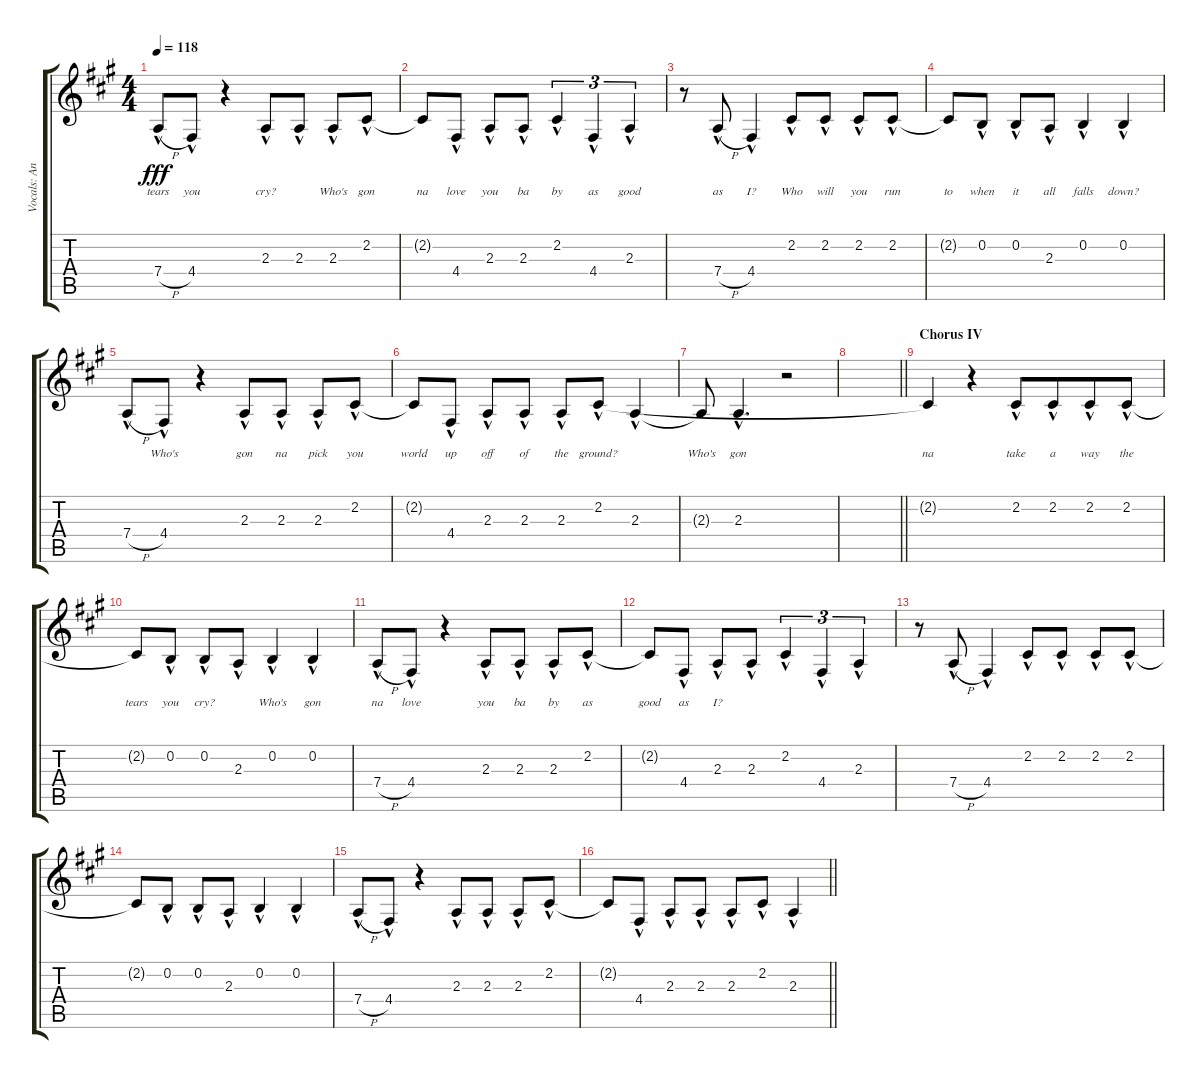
\track ("Vocals: Ann" "Vocals: An") {instrument lead2sawtooth}
\staff {score tabs}
\tuning (E4 B3 G3 D3 A2 E2) {hide}
\ts (4 4)
\tempo 118
\clef g2
\ks a
7.4{h hac}.8{lyrics (0 "tears") lyrics (1 "") lyrics (2 "") lyrics (3 "") lyrics (4 "") dy fff} 4.4{hac}.8{lyrics (0 "you") lyrics (1 "") lyrics (2 "") lyrics (3 "") lyrics (4 "")} r.4 2.3{hac}.8{lyrics (0 "cry?") lyrics (1 "") lyrics (2 "") lyrics (3 "") lyrics (4 "")} 2.3{hac}.8{lyrics (0 "") lyrics (1 "") lyrics (2 "") lyrics (3 "") lyrics (4 "")} 2.3{hac}.8{lyrics (0 "Who's") lyrics (1 "") lyrics (2 "") lyrics (3 "") lyrics (4 "")} 2.2{hac}.8{lyrics (0 "gon") lyrics (1 "") lyrics (2 "") lyrics (3 "") lyrics (4 "")} |
2.2{t}.8{lyrics (0 "na") lyrics (1 "") lyrics (2 "") lyrics (3 "") lyrics (4 "")} 4.4{hac}.8{lyrics (0 "love") lyrics (1 "") lyrics (2 "") lyrics (3 "") lyrics (4 "")} 2.3{hac}.8{lyrics (0 "you") lyrics (1 "") lyrics (2 "") lyrics (3 "") lyrics (4 "")} 2.3{hac}.8{lyrics (0 "ba") lyrics (1 "") lyrics (2 "") lyrics (3 "") lyrics (4 "")} 2.2{hac}.4{tu (3 2) lyrics (0 "by") lyrics (1 "") lyrics (2 "") lyrics (3 "") lyrics (4 "")} 4.4{hac}.4{tu (3 2) lyrics (0 "as") lyrics (1 "") lyrics (2 "") lyrics (3 "") lyrics (4 "")} 2.3{hac}.4{tu (3 2) lyrics (0 "good") lyrics (1 "") lyrics (2 "") lyrics (3 "") lyrics (4 "")} |
r.8 7.4{h hac}.8{lyrics (0 "as") lyrics (1 "") lyrics (2 "") lyrics (3 "") lyrics (4 "")} 4.4{hac}.4{lyrics (0 "I?") lyrics (1 "") lyrics (2 "") lyrics (3 "") lyrics (4 "")} 2.2{hac}.8{lyrics (0 "Who") lyrics (1 "") lyrics (2 "") lyrics (3 "") lyrics (4 "")} 2.2{hac}.8{lyrics (0 "will") lyrics (1 "") lyrics (2 "") lyrics (3 "") lyrics (4 "")} 2.2{hac}.8{lyrics (0 "you") lyrics (1 "") lyrics (2 "") lyrics (3 "") lyrics (4 "")} 2.2{hac}.8{lyrics (0 "run") lyrics (1 "") lyrics (2 "") lyrics (3 "") lyrics (4 "")} |
2.2{t}.8{lyrics (0 "to") lyrics (1 "") lyrics (2 "") lyrics (3 "") lyrics (4 "")} 0.2{hac}.8{lyrics (0 "when") lyrics (1 "") lyrics (2 "") lyrics (3 "") lyrics (4 "")} 0.2{hac}.8{lyrics (0 "it") lyrics (1 "") lyrics (2 "") lyrics (3 "") lyrics (4 "")} 2.3{hac}.8{lyrics (0 "all") lyrics (1 "") lyrics (2 "") lyrics (3 "") lyrics (4 "")} 0.2{hac}.4{lyrics (0 "falls") lyrics (1 "") lyrics (2 "") lyrics (3 "") lyrics (4 "")} 0.2{hac}.4{lyrics (0 "down?") lyrics (1 "") lyrics (2 "") lyrics (3 "") lyrics (4 "")} |
7.4{h hac}.8{lyrics (0 "") lyrics (1 "") lyrics (2 "") lyrics (3 "") lyrics (4 "")} 4.4{hac}.8{lyrics (0 "Who's") lyrics (1 "") lyrics (2 "") lyrics (3 "") lyrics (4 "")} r.4 2.3{hac}.8{lyrics (0 "gon") lyrics (1 "") lyrics (2 "") lyrics (3 "") lyrics (4 "")} 2.3{hac}.8{lyrics (0 "na") lyrics (1 "") lyrics (2 "") lyrics (3 "") lyrics (4 "")} 2.3{hac}.8{lyrics (0 "pick") lyrics (1 "") lyrics (2 "") lyrics (3 "") lyrics (4 "")} 2.2{hac}.8{lyrics (0 "you") lyrics (1 "") lyrics (2 "") lyrics (3 "") lyrics (4 "")} |
2.2{t}.8{lyrics (0 "world") lyrics (1 "") lyrics (2 "") lyrics (3 "") lyrics (4 "")} 4.4{hac}.8{lyrics (0 "up") lyrics (1 "") lyrics (2 "") lyrics (3 "") lyrics (4 "")} 2.3{hac}.8{lyrics (0 "off") lyrics (1 "") lyrics (2 "") lyrics (3 "") lyrics (4 "")} 2.3{hac}.8{lyrics (0 "of") lyrics (1 "") lyrics (2 "") lyrics (3 "") lyrics (4 "")} 2.3{hac}.8{lyrics (0 "the") lyrics (1 "") lyrics (2 "") lyrics (3 "") lyrics (4 "")} 2.2{hac}.8{lyrics (0 "ground?") lyrics (1 "") lyrics (2 "") lyrics (3 "") lyrics (4 "")} 2.3{hac}.4{lyrics (0 "") lyrics (1 "") lyrics (2 "") lyrics (3 "") lyrics (4 "")} |
2.3{t}.8{lyrics (0 "Who's") lyrics (1 "") lyrics (2 "") lyrics (3 "") lyrics (4 "")} 2.3{hac}.4{d lyrics (0 "gon") lyrics (1 "") lyrics (2 "") lyrics (3 "") lyrics (4 "")} r.2 |
\barLineRight lightlight
|
\section ("" "Chorus IV")
2.2{t}.4{lyrics (0 "na") lyrics (1 "") lyrics (2 "") lyrics (3 "") lyrics (4 "")} r.4 2.2{hac}.8{lyrics (0 "take") lyrics (1 "") lyrics (2 "") lyrics (3 "") lyrics (4 "")} 2.2{hac}.8{lyrics (0 "a") lyrics (1 "") lyrics (2 "") lyrics (3 "") lyrics (4 "") beam merge} 2.2{hac}.8{lyrics (0 "way") lyrics (1 "") lyrics (2 "") lyrics (3 "") lyrics (4 "")} 2.2{hac}.8{lyrics (0 "the") lyrics (1 "") lyrics (2 "") lyrics (3 "") lyrics (4 "")} |
2.2{t}.8{lyrics (0 "tears") lyrics (1 "") lyrics (2 "") lyrics (3 "") lyrics (4 "")} 0.2{hac}.8{lyrics (0 "you") lyrics (1 "") lyrics (2 "") lyrics (3 "") lyrics (4 "")} 0.2{hac}.8{lyrics (0 "cry?") lyrics (1 "") lyrics (2 "") lyrics (3 "") lyrics (4 "")} 2.3{hac}.8{lyrics (0 "") lyrics (1 "") lyrics (2 "") lyrics (3 "") lyrics (4 "")} 0.2{hac}.4{lyrics (0 "Who's") lyrics (1 "") lyrics (2 "") lyrics (3 "") lyrics (4 "")} 0.2{hac}.4{lyrics (0 "gon") lyrics (1 "") lyrics (2 "") lyrics (3 "") lyrics (4 "")} |
7.4{h hac}.8{lyrics (0 "na") lyrics (1 "") lyrics (2 "") lyrics (3 "") lyrics (4 "")} 4.4{hac}.8{lyrics (0 "love") lyrics (1 "") lyrics (2 "") lyrics (3 "") lyrics (4 "")} r.4 2.3{hac}.8{lyrics (0 "you") lyrics (1 "") lyrics (2 "") lyrics (3 "") lyrics (4 "")} 2.3{hac}.8{lyrics (0 "ba") lyrics (1 "") lyrics (2 "") lyrics (3 "") lyrics (4 "")} 2.3{hac}.8{lyrics (0 "by") lyrics (1 "") lyrics (2 "") lyrics (3 "") lyrics (4 "")} 2.2{hac}.8{lyrics (0 "as") lyrics (1 "") lyrics (2 "") lyrics (3 "") lyrics (4 "")} |
2.2{t}.8{lyrics (0 "good") lyrics (1 "") lyrics (2 "") lyrics (3 "") lyrics (4 "")} 4.4{hac}.8{lyrics (0 "as") lyrics (1 "") lyrics (2 "") lyrics (3 "") lyrics (4 "")} 2.3{hac}.8{lyrics (0 "I?") lyrics (1 "") lyrics (2 "") lyrics (3 "") lyrics (4 "")} 2.3{hac}.8 2.2{hac}.4{tu (3 2)} 4.4{hac}.4{tu (3 2)} 2.3{hac}.4{tu (3 2)} |
r.8 7.4{h hac}.8 4.4{hac}.4 2.2{hac}.8 2.2{hac}.8 2.2{hac}.8 2.2{hac}.8 |
2.2{t}.8 0.2{hac}.8 0.2{hac}.8 2.3{hac}.8 0.2{hac}.4 0.2{hac}.4 |
7.4{h hac}.8 4.4{hac}.8 r.4 2.3{hac}.8 2.3{hac}.8 2.3{hac}.8 2.2{hac}.8 |
\barLineRight lightlight
2.2{t}.8 4.4{hac}.8 2.3{hac}.8 2.3{hac}.8 2.3{hac}.8 2.2{hac}.8 2.3{hac}.4
